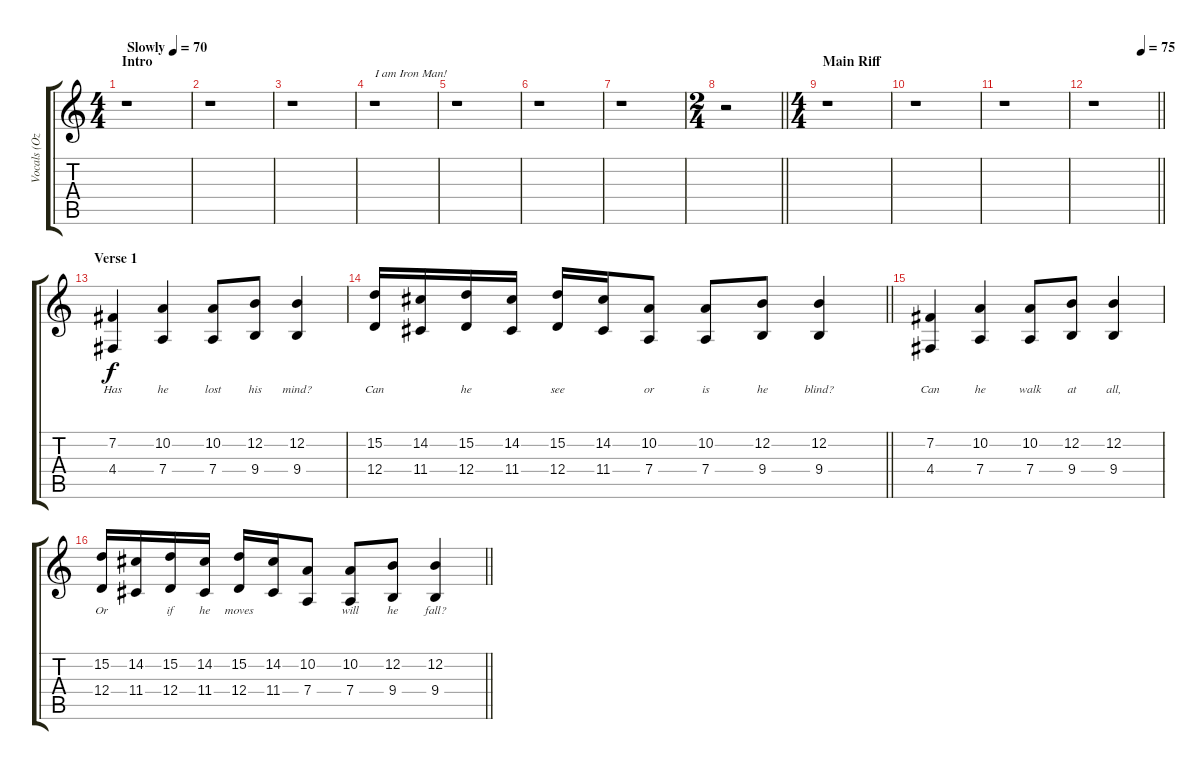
\track ("Vocals (Ozzy Osbourne)" "Vocals (Oz") {instrument tuba}
\staff {score tabs}
\tuning (E4 B3 G3 D3 A2 E2) {hide}
\ts (4 4)
\section ("" "Intro")
\tempo (70 "Slowly")
\clef g2
\ks c
r.1{dy f instrument tuba} |
r.1 |
r.1 |
r.1{txt "I am Iron Man!"} |
r.1 |
r.1 |
r.1 |
\ts (2 4)
\barLineRight lightlight
r.2 |
\ts (4 4)
\section ("" "Main Riff")
r.1 |
r.1 |
r.1 |
\tempo (75 0.75)
\barLineRight lightlight
r.1 |
\section ("" "Verse 1")
(7.2 4.4).4{lyrics (0 "Has") lyrics (1 "") lyrics (2 "") lyrics (3 "") lyrics (4 "")} (10.2 7.4).4{lyrics (0 "he") lyrics (1 "") lyrics (2 "") lyrics (3 "") lyrics (4 "")} (10.2 7.4).8{lyrics (0 "lost") lyrics (1 "") lyrics (2 "") lyrics (3 "") lyrics (4 "")} (12.2 9.4).8{lyrics (0 "his") lyrics (1 "") lyrics (2 "") lyrics (3 "") lyrics (4 "")} (12.2 9.4).4{lyrics (0 "mind?") lyrics (1 "") lyrics (2 "") lyrics (3 "") lyrics (4 "")} |
\barLineRight lightlight
(15.2 12.4).16{lyrics (0 "Can") lyrics (1 "") lyrics (2 "") lyrics (3 "") lyrics (4 "")} (14.2 11.4).16{lyrics (0 "") lyrics (1 "") lyrics (2 "") lyrics (3 "") lyrics (4 "")} (15.2 12.4).16{lyrics (0 "he") lyrics (1 "") lyrics (2 "") lyrics (3 "") lyrics (4 "")} (14.2 11.4).16{lyrics (0 "") lyrics (1 "") lyrics (2 "") lyrics (3 "") lyrics (4 "")} (15.2 12.4).16{lyrics (0 "see") lyrics (1 "") lyrics (2 "") lyrics (3 "") lyrics (4 "")} (14.2 11.4).16{lyrics (0 "") lyrics (1 "") lyrics (2 "") lyrics (3 "") lyrics (4 "")} (10.2 7.4).8{lyrics (0 "or") lyrics (1 "") lyrics (2 "") lyrics (3 "") lyrics (4 "")} (10.2 7.4).8{lyrics (0 "is") lyrics (1 "") lyrics (2 "") lyrics (3 "") lyrics (4 "")} (12.2 9.4).8{lyrics (0 "he") lyrics (1 "") lyrics (2 "") lyrics (3 "") lyrics (4 "")} (12.2 9.4).4{lyrics (0 "blind?") lyrics (1 "") lyrics (2 "") lyrics (3 "") lyrics (4 "")} |
(7.2 4.4).4{lyrics (0 "Can") lyrics (1 "") lyrics (2 "") lyrics (3 "") lyrics (4 "")} (10.2 7.4).4{lyrics (0 "he") lyrics (1 "") lyrics (2 "") lyrics (3 "") lyrics (4 "")} (10.2 7.4).8{lyrics (0 "walk") lyrics (1 "") lyrics (2 "") lyrics (3 "") lyrics (4 "")} (12.2 9.4).8{lyrics (0 "at") lyrics (1 "") lyrics (2 "") lyrics (3 "") lyrics (4 "")} (12.2 9.4).4{lyrics (0 "all,") lyrics (1 "") lyrics (2 "") lyrics (3 "") lyrics (4 "")} |
\barLineRight lightlight
(15.2 12.4).16{lyrics (0 "Or") lyrics (1 "") lyrics (2 "") lyrics (3 "") lyrics (4 "")} (14.2 11.4).16{lyrics (0 "") lyrics (1 "") lyrics (2 "") lyrics (3 "") lyrics (4 "")} (15.2 12.4).16{lyrics (0 "if") lyrics (1 "") lyrics (2 "") lyrics (3 "") lyrics (4 "")} (14.2 11.4).16{lyrics (0 "he") lyrics (1 "") lyrics (2 "") lyrics (3 "") lyrics (4 "")} (15.2 12.4).16{lyrics (0 "moves") lyrics (1 "") lyrics (2 "") lyrics (3 "") lyrics (4 "")} (14.2 11.4).16{lyrics (0 "") lyrics (1 "") lyrics (2 "") lyrics (3 "") lyrics (4 "")} (10.2 7.4).8{lyrics (0 "") lyrics (1 "") lyrics (2 "") lyrics (3 "") lyrics (4 "")} (10.2 7.4).8{lyrics (0 "will") lyrics (1 "") lyrics (2 "") lyrics (3 "") lyrics (4 "")} (12.2 9.4).8{lyrics (0 "he") lyrics (1 "") lyrics (2 "") lyrics (3 "") lyrics (4 "")} (12.2 9.4).4{lyrics (0 "fall?") lyrics (1 "") lyrics (2 "") lyrics (3 "") lyrics (4 "")}
